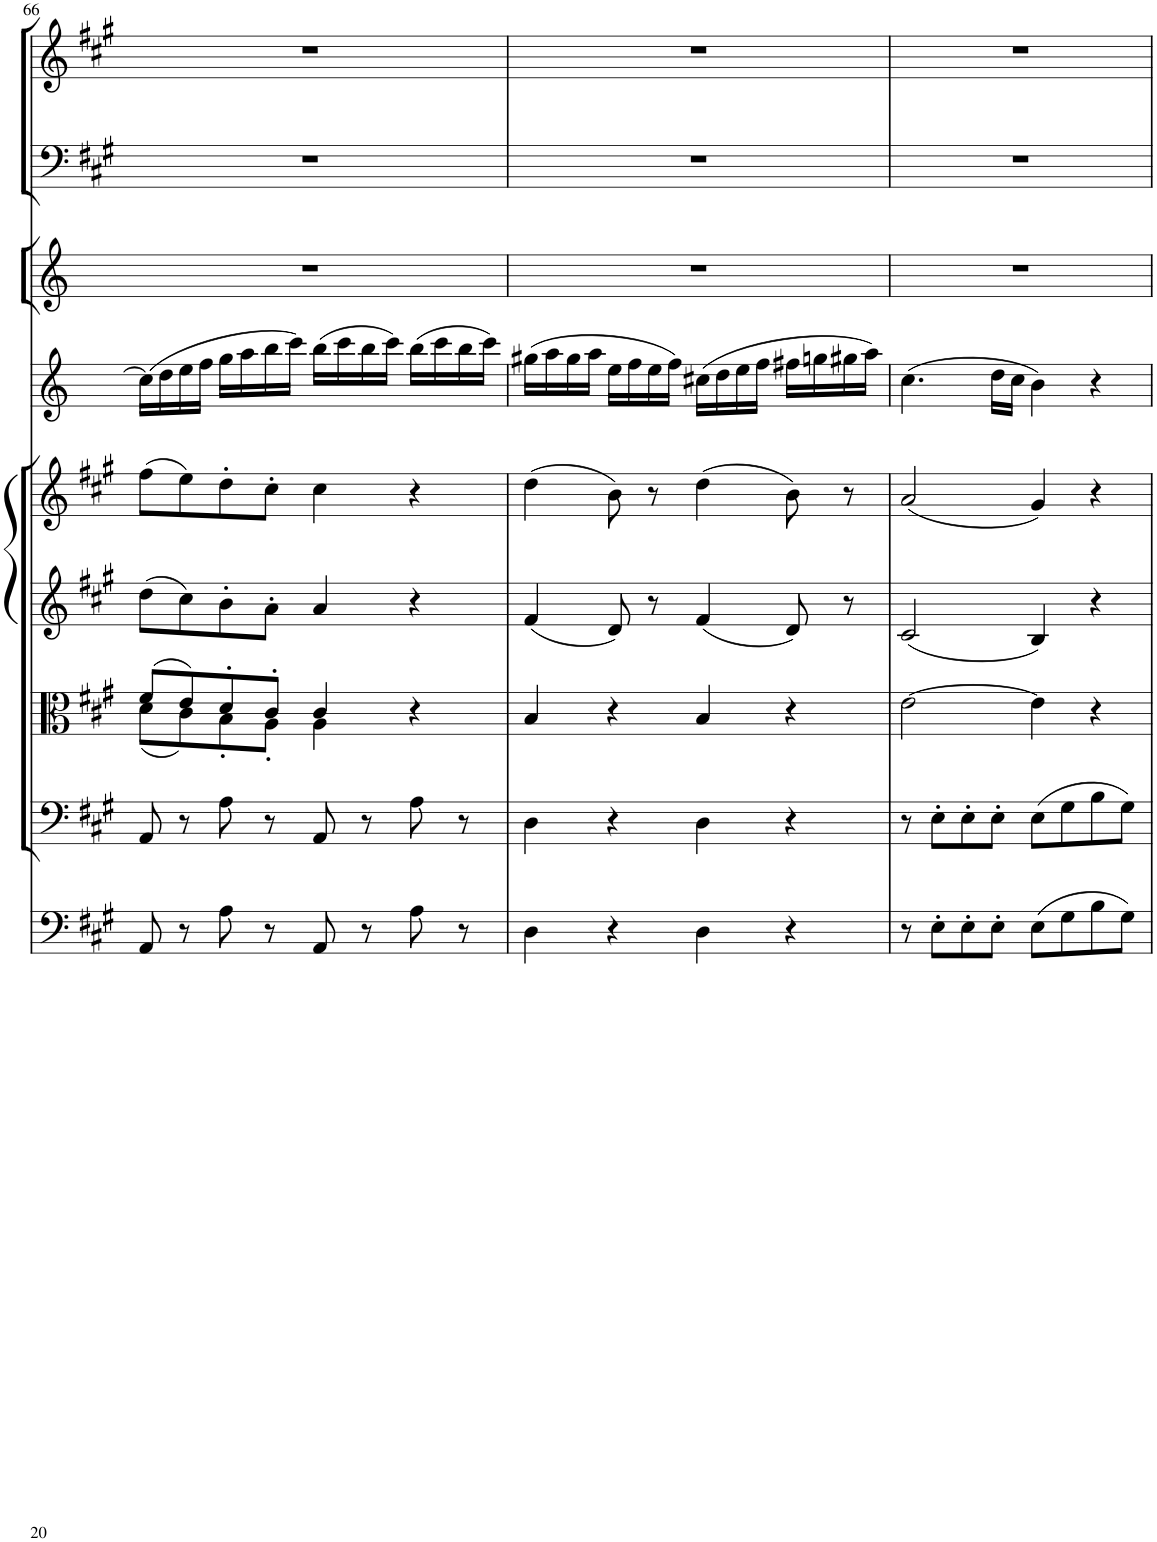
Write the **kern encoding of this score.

**kern	**kern	**kern	**kern	**kern	**kern	**kern	**kern	**kern
*part9	*part8	*part7	*part6	*part5	*part4	*part3	*part2	*part1
*staff9	*staff8	*staff7	*staff6	*staff5	*staff4	*staff3	*staff2	*staff1
*I"Contrabasses	*I"Violoncello e Basso	*I"Viola I, II	*I"Violino II	*I"Violino I	*I"Clarinetto principale in La/A	*I"Corno I, II in La/A	*I"Fagotto I, II	*I"Flauto I, II
*I'Cb	*	*	*	*	*I'Cl	*	*	*I'Fl
!!LO:PB:g=z
*clefF4	*clefF4	*clefC3	*clefG2	*clefG2	*clefG2	*clefG2	*clefF4	*clefG2
*Trd7c12	*	*	*	*	*Trd2c3	*Trd2c3	*	*
*k[f#c#g#]	*k[f#c#g#]	*k[f#c#g#]	*k[f#c#g#]	*k[f#c#g#]	*k[]	*k[]	*k[f#c#g#]	*k[f#c#g#]
*M4/4	*M4/4	*M4/4	*M4/4	*M4/4	*M4/4	*M4/4	*M4/4	*M4/4
*met(c)	*met(c)	*met(c)	*met(c)	*met(c)	*met(c)	*met(c)	*met(c)	*met(c)
=66	=66	=66	=66	=66	=66	=66	=66	=66
*	*	*^	*	*	*	*	*	*
8AA/	8AA/	(8f#/L	(8d\L	(8dd\L	(8ff#\L	(16cc\LL]	1r	1r	1r
.	.	.	.	.	.	16dd\	.	.	.
8r	8r	8e/)	8c#\)	8cc#\)	8ee\)	16ee\	.	.	.
.	.	.	.	.	.	16ff\JJ	.	.	.
8A\	8A\	8d'/	8B'\	8b'\	8dd'\	16gg\LL	.	.	.
.	.	.	.	.	.	16aa\	.	.	.
8r	8r	8c#'/J	8A'\J	8a'\J	8cc#'\J	16bb\	.	.	.
.	.	.	.	.	.	16ccc\JJ)	.	.	.
8AA/	8AA/	4c#/	4A\	4a/	4cc#\	(16bb\LL	.	.	.
.	.	.	.	.	.	16ccc\	.	.	.
8r	8r	.	.	.	.	16bb\	.	.	.
.	.	.	.	.	.	16ccc\JJ)	.	.	.
8A\	8A\	4r	4ryy	4r	4r	(16bb\LL	.	.	.
.	.	.	.	.	.	16ccc\	.	.	.
8r	8r	.	.	.	.	16bb\	.	.	.
.	.	.	.	.	.	16ccc\JJ)	.	.	.
*	*	*v	*v	*	*	*	*	*	*
=67	=67	=67	=67	=67	=67	=67	=67	=67
4D\	4D\	4B/	(4f#/	(4dd\	(16gg#X\LL	1r	1r	1r
.	.	.	.	.	16aa\	.	.	.
.	.	.	.	.	16gg#\	.	.	.
.	.	.	.	.	16aa\JJ	.	.	.
4r	4r	4r	8d/)	8b\)	16ee\LL	.	.	.
.	.	.	.	.	16ff\	.	.	.
.	.	.	8r	8r	16ee\	.	.	.
.	.	.	.	.	16ff\JJ)	.	.	.
4D\	4D\	4B/	(4f#/	(4dd\	(16cc#X\LL	.	.	.
.	.	.	.	.	16dd\	.	.	.
.	.	.	.	.	16ee\	.	.	.
.	.	.	.	.	16ff\JJ	.	.	.
4r	4r	4r	8d/)	8b\)	16ff#X\LL	.	.	.
.	.	.	.	.	16ggn\	.	.	.
.	.	.	8r	8r	16gg#X\	.	.	.
.	.	.	.	.	16aa\JJ)	.	.	.
=68	=68	=68	=68	=68	=68	=68	=68	=68
8r	8r	[2e\	(2c#/	(2a/	(4.cc\	1r	1r	1r
8E'\L	8E'\L	.	.	.	.	.	.	.
8E'\	8E'\	.	.	.	.	.	.	.
8E'\J	8E'\J	.	.	.	16dd\LL	.	.	.
.	.	.	.	.	16cc\JJ	.	.	.
(8E\L	(8E\L	4e\]	4B/)	4g#/)	4b\)	.	.	.
8G#\	8G#\	.	.	.	.	.	.	.
8B\	8B\	4r	4r	4r	4r	.	.	.
8G#\J)	8G#\J)	.	.	.	.	.	.	.
=	=	=	=	=	=	=	=	=
*-	*-	*-	*-	*-	*-	*-	*-	*-
